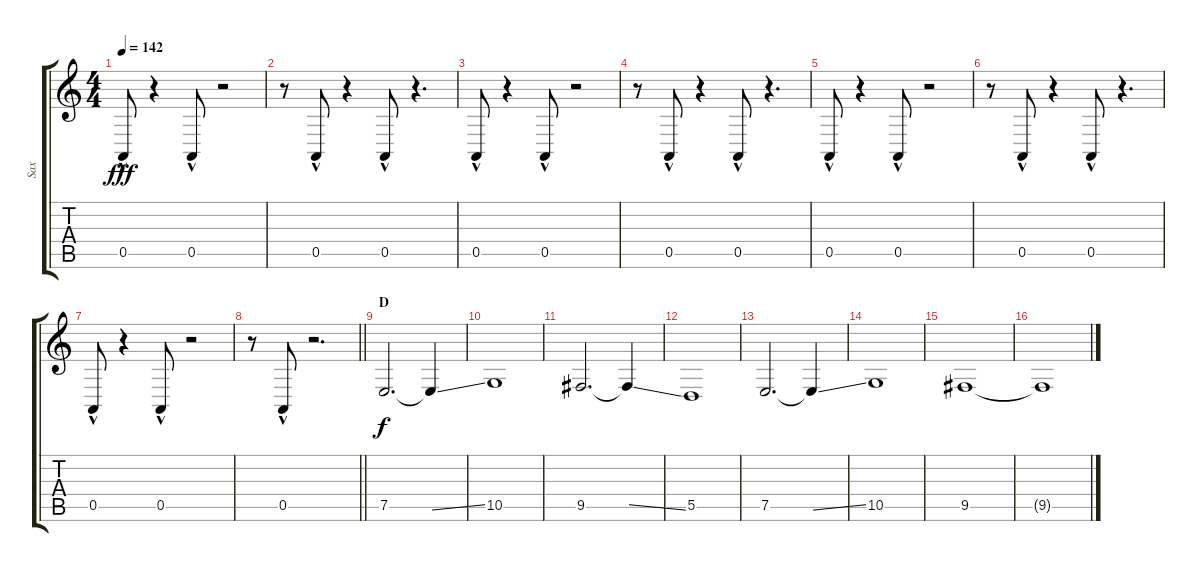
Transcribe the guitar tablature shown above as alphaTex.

\track ("Sax" "Sax") {instrument altosax}
\staff {score tabs}
\tuning (E4 B3 G3 D3 A2 E2) {hide}
\ts (4 4)
\tempo 142
\clef g2
\ks c
0.5{hac}.8{dy fff} r.4 0.5{hac}.8 r.2 |
r.8 0.5{hac}.8 r.4 0.5{hac}.8 r.4{d} |
0.5{hac}.8 r.4 0.5{hac}.8 r.2 |
r.8 0.5{hac}.8 r.4 0.5{hac}.8 r.4{d} |
0.5{hac}.8 r.4 0.5{hac}.8 r.2 |
r.8 0.5{hac}.8 r.4 0.5{hac}.8 r.4{d} |
0.5{hac}.8 r.4 0.5{hac}.8 r.2 |
\barLineRight lightlight
r.8 0.5{hac}.8 r.2{d} |
\section ("" "D")
7.5.2{d dy f volume 11} 7.5{ss t}.4 |
10.5.1 |
9.5.2{d} 9.5{ss t}.4 |
5.5.1 |
7.5.2{d} 7.5{ss t}.4 |
10.5.1 |
9.5.1 |
9.5{t}.1
